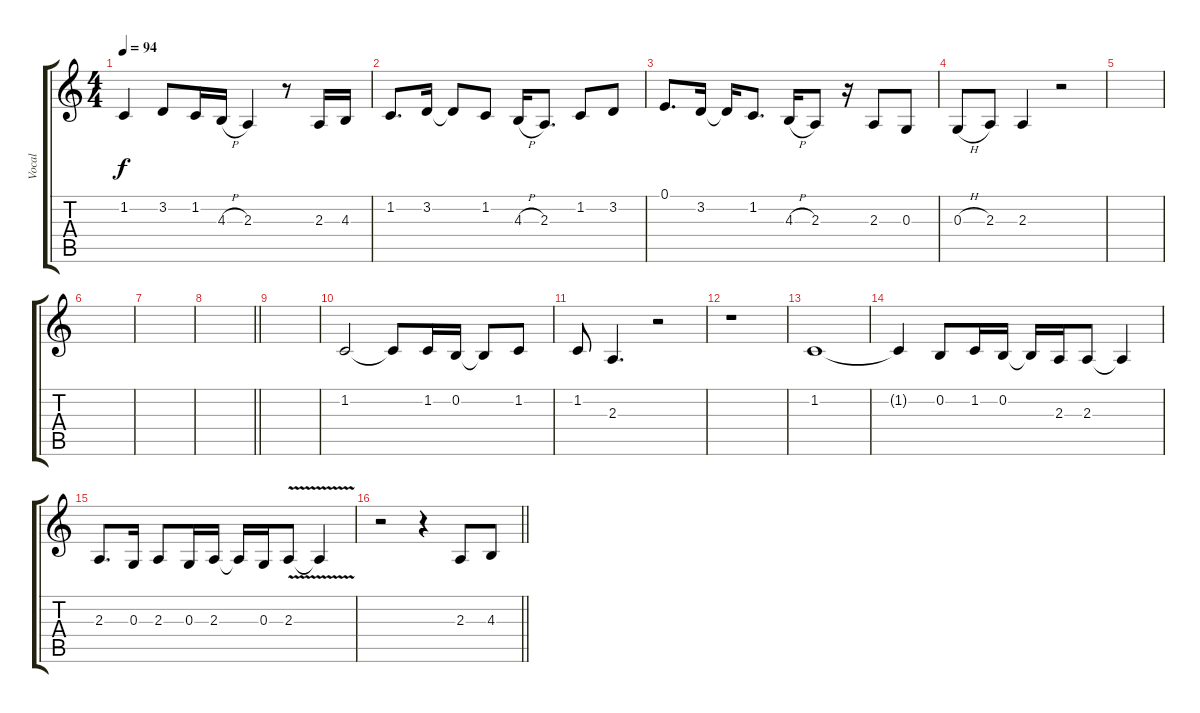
\track ("Vocal" "Vocal") {instrument cello}
\staff {score tabs}
\tuning (E4 B3 G3 D3 A2 E2) {hide}
\ts (4 4)
\tempo 94
\clef g2
\ks c
1.2.4{dy f} 3.2.8 1.2.16 4.3{h}.16 2.3.4 r.8 2.3.16 4.3.16 |
1.2.8{d} 3.2.16 3.2{t}.8 1.2.8 4.3{h}.16 2.3.8{d} 1.2.8 3.2.8 |
0.1.8{d} 3.2.16 3.2{t}.16 1.2.8{d} 4.3{h}.16 2.3.8 r.16 2.3.8 0.3.8 |
0.3{h}.8 2.3.8 2.3.4 r.2 |
|
|
|
\barLineRight lightlight
|
|
1.2.2 1.2{t}.8 1.2.16 0.2.16 0.2{t}.8 1.2.8 |
1.2.8 2.3.4{d} r.2 |
r.1 |
1.2.1 |
1.2{t}.4 0.2.8 1.2.16 0.2.16 0.2{t}.16 2.3.16 2.3.8 2.3{t}.4 |
2.3.8{d} 0.3.16 2.3.8 0.3.16 2.3.16 2.3{t}.16 0.3.16 2.3{v}.8 2.3{t}.4 |
\barLineRight lightlight
r.2 r.4 2.3.8 4.3.8
